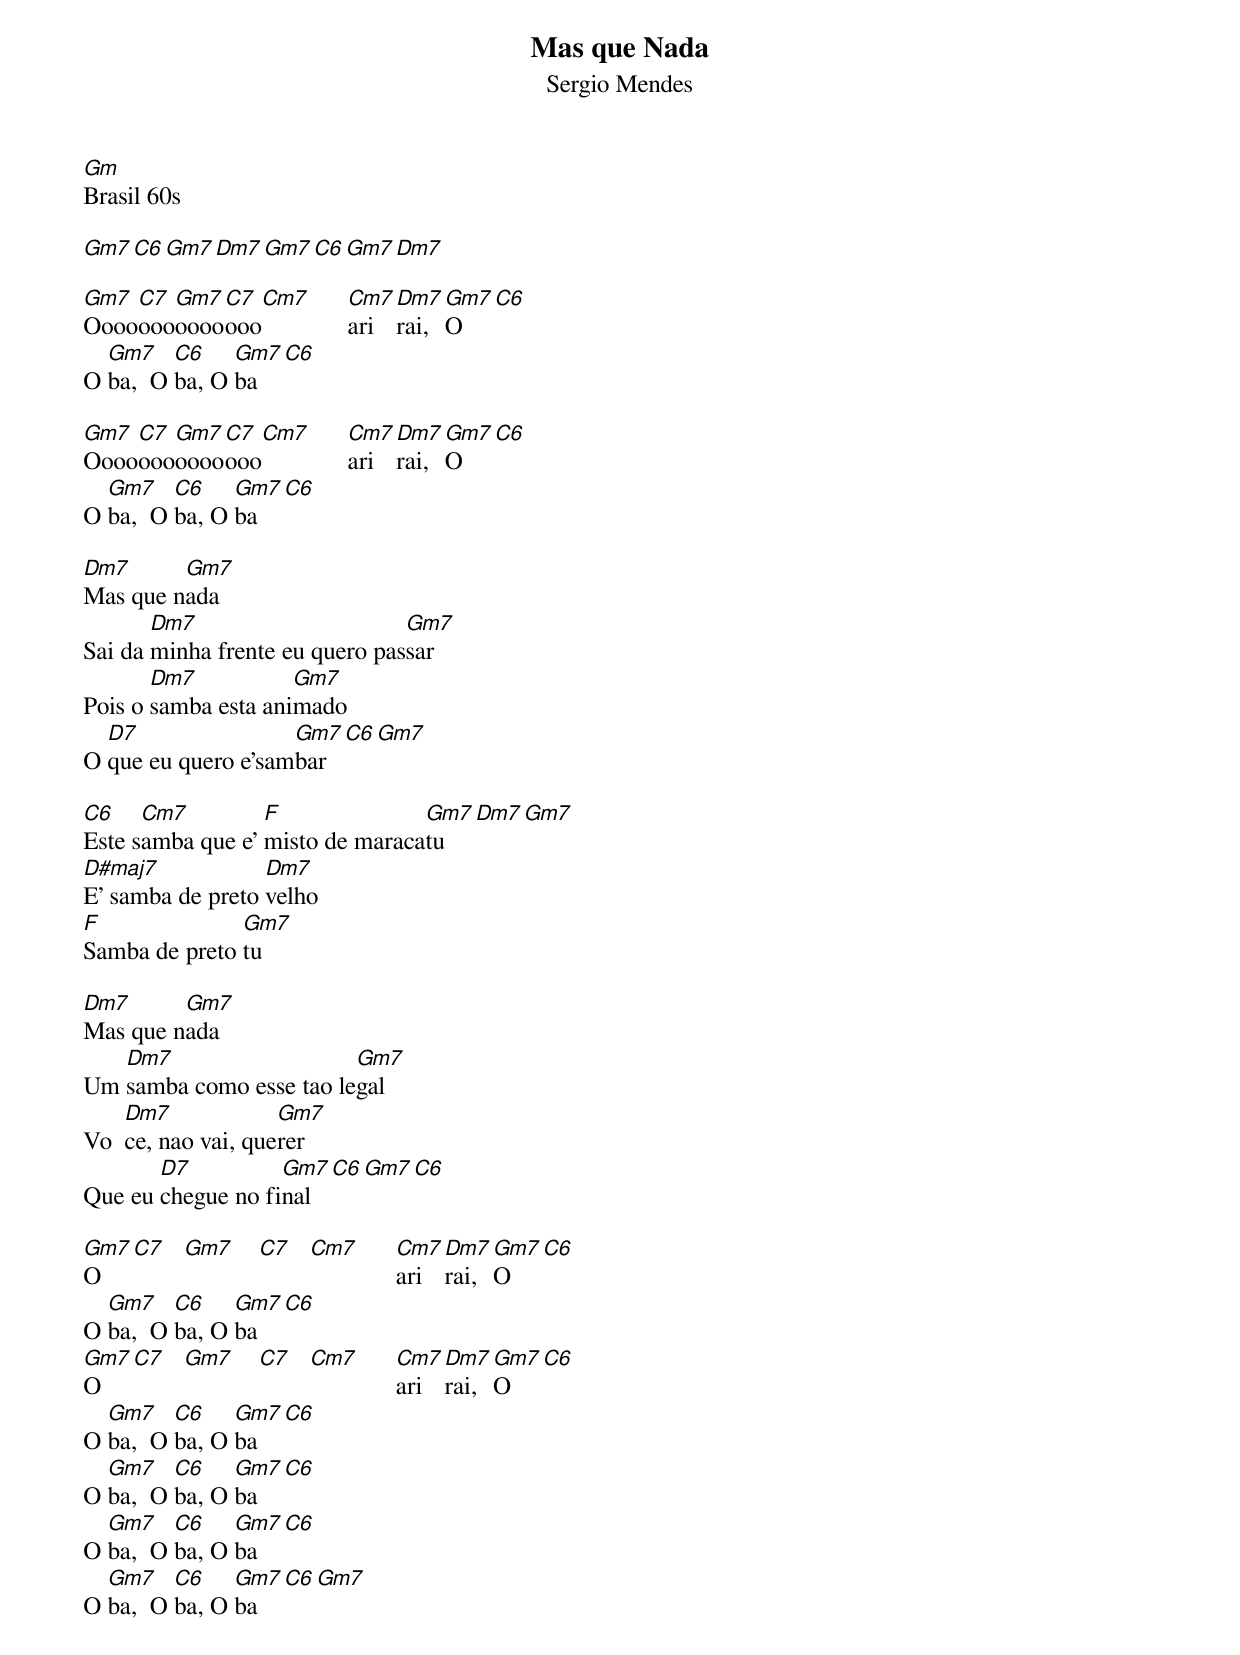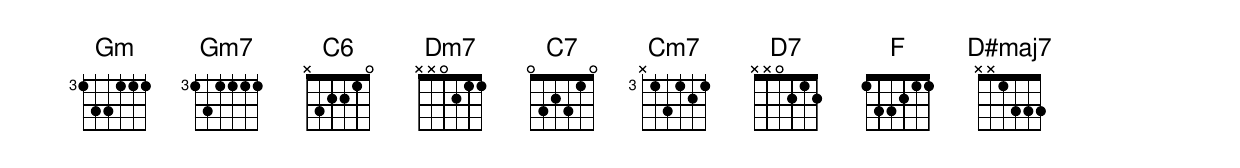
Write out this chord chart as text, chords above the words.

Mas que Nada
Sergio Mendes
Gm
Brasil 60s

Gm7   C6   Gm7   Dm7   Gm7   C6   Gm7   Dm7

Gm7 C7 Gm7 C7 Cm7   Cm7 Dm7  Gm7 C6
Oooooooooooooo      ari rai, O
  Gm7    C6    Gm7  C6
O ba,  O ba, O ba

Gm7 C7 Gm7 C7 Cm7   Cm7 Dm7  Gm7 C6
Oooooooooooooo      ari rai, O
  Gm7    C6    Gm7  C6
O ba,  O ba, O ba

Dm7      Gm7
Mas que nada
       Dm7                      Gm7
Sai da minha frente eu quero passar
       Dm7           Gm7
Pois o samba esta animado
  D7                Gm7  C6 Gm7
O que eu quero e’sambar

C6    Cm7         F              Gm7 Dm7 Gm7
Este samba que e’ misto de maracatu
D#maj7            Dm7
E’ samba de preto velho
F              Gm7
Samba de preto tu

Dm7      Gm7
Mas que nada
   Dm7                   Gm7
Um samba como esse tao legal
    Dm7             Gm7
Vo  ce, nao vai, querer
       D7          Gm7  C6 Gm7 C6
Que eu chegue no final

Gm7 C7 Gm7 C7 Cm7   Cm7 Dm7  Gm7 C6
O                   ari rai, O
  Gm7    C6    Gm7  C6
O ba,  O ba, O ba
Gm7 C7 Gm7 C7 Cm7   Cm7 Dm7  Gm7 C6
O                   ari rai, O
  Gm7    C6    Gm7  C6
O ba,  O ba, O ba
  Gm7    C6    Gm7  C6
O ba,  O ba, O ba
  Gm7    C6    Gm7  C6
O ba,  O ba, O ba
  Gm7    C6    Gm7  C6  Gm7
O ba,  O ba, O ba
